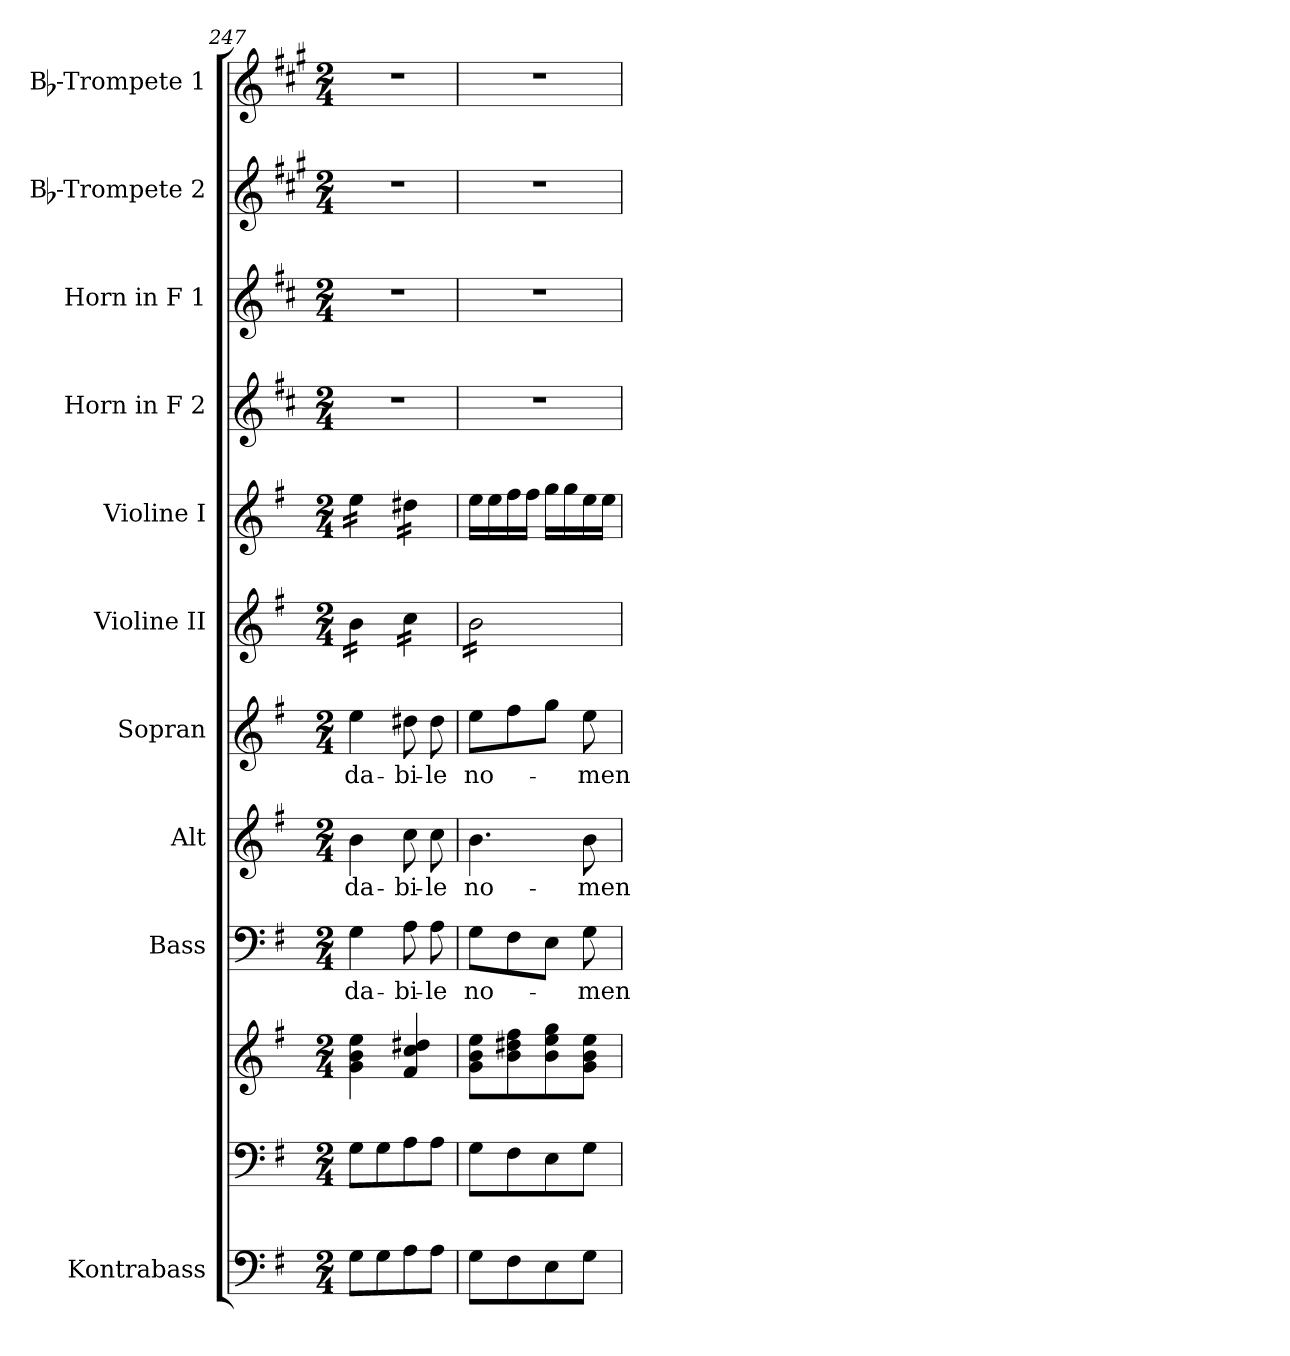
**kern	**kern	**kern	**kern	**text	**kern	**text	**kern	**text	**kern	**kern	**kern	**kern	**kern	**kern
*part11	*part10	*part10	*part9	*part9	*part8	*part8	*part7	*part7	*part6	*part5	*part4	*part3	*part2	*part1
*staff12	*staff11	*staff10	*staff9	*staff9	*staff8	*staff8	*staff7	*staff7	*staff6	*staff5	*staff4	*staff3	*staff2	*staff1
*I"Kontrabass	*	*	*I"Bass	*	*I"Alt	*	*I"Sopran	*	*I"Violine II	*I"Violine I	*I"Horn in F 2	*I"Horn in F 1	*I"Bb-Trompete 2	*I"Bb-Trompete 1
*I'Kb.	*	*	*I'B.	*	*I'A.	*	*I'S.	*	*I'Vl. II	*I'Vl. I	*	*	*I'Bb Trp. 2	*I'Bb Trp. 1
*clefF4	*clefF4	*clefG2	*clefF4	*	*clefG2	*	*clefG2	*	*clefG2	*clefG2	*clefG2	*clefG2	*clefG2	*clefG2
*ITrd7c12	*	*	*	*	*	*	*	*	*	*	*ITrd4c7	*ITrd4c7	*ITrd1c2	*ITrd1c2
*k[f#]	*k[f#]	*k[f#]	*k[f#]	*	*k[f#]	*	*k[f#]	*	*k[f#]	*k[f#]	*k[f#]	*k[f#]	*k[f#]	*k[f#]
*G:	*G:	*G:	*G:	*	*G:	*	*G:	*	*G:	*G:	*G:	*G:	*G:	*G:
*M2/4	*M2/4	*M2/4	*M2/4	*	*M2/4	*	*M2/4	*	*M2/4	*M2/4	*M2/4	*M2/4	*M2/4	*M2/4
=247	=247	=247	=247	=247	=247	=247	=247	=247	=247	=247	=247	=247	=247	=247
!	!	!	!	!LO:LY:b	!	!LO:LY:b	!	!LO:LY:b	!	!	!	!	!	!
*	*	*	*	*	*	*	*	*	*tremolo	*	*	*	*	*
*	*	*	*	*	*	*	*	*	*	*tremolo	*	*	*	*
8GG\L	8G\L	4g\ 4b\ 4ee\	4G\	-da-	4b\	-da-	4ee\	-da-	16b\LL	16ee\LL	2r	2r	2r	2r
.	.	.	.	.	.	.	.	.	16b\	16ee\	.	.	.	.
8GG\	8G\	.	.	.	.	.	.	.	16b\	16ee\	.	.	.	.
.	.	.	.	.	.	.	.	.	16b\JJ	16ee\JJ	.	.	.	.
!	!	!	!	!LO:LY:b	!	!LO:LY:b	!	!LO:LY:b	!	!	!	!	!	!
8AA\	8A\	4f#/ 4cc/ 4dd#X/	8A\	-bi-	8cc\	-bi-	8dd#X\	-bi-	16cc\LL	16dd#X\LL	.	.	.	.
.	.	.	.	.	.	.	.	.	16cc\	16dd#X\	.	.	.	.
!	!	!	!	!LO:LY:b	!	!LO:LY:b	!	!LO:LY:b	!	!	!	!	!	!
8AA\J	8A\J	.	8A\	-le	8cc\	-le	8dd#\	-le	16cc\	16dd#X\	.	.	.	.
.	.	.	.	.	.	.	.	.	16cc\JJ	16dd#X\JJ	.	.	.	.
*	*	*	*	*	*	*	*	*	*	*Xtremolo	*	*	*	*
=248	=248	=248	=248	=248	=248	=248	=248	=248	=248	=248	=248	=248	=248	=248
!	!	!	!	!LO:LY:b	!	!LO:LY:b	!	!LO:LY:b	!	!	!	!	!	!
8GG\L	8G\L	8g\ 8b\ 8ee\L	8G\L	no-	4.b\	no-	8ee\L	no-	16b\LL	16ee\LL	2r	2r	2r	2r
.	.	.	.	.	.	.	.	.	16b\	16ee\	.	.	.	.
8FF#\	8F#\	8b\ 8dd#X\ 8ff#\	8F#\	.	.	.	8ff#\	.	16b\	16ff#\	.	.	.	.
.	.	.	.	.	.	.	.	.	16b\	16ff#\JJ	.	.	.	.
8EE\	8E\	8b\ 8ee\ 8gg\	8E\J	.	.	.	8gg\J	.	16b\	16gg\LL	.	.	.	.
.	.	.	.	.	.	.	.	.	16b\	16gg\	.	.	.	.
!	!	!	!	!LO:LY:b	!	!LO:LY:b	!	!LO:LY:b	!	!	!	!	!	!
8GG\J	8G\J	8g\ 8b\ 8ee\J	8G\	-men	8b\	-men	8ee\	-men	16b\	16ee\	.	.	.	.
.	.	.	.	.	.	.	.	.	16b\JJ	16ee\JJ	.	.	.	.
*	*	*	*	*	*	*	*	*	*Xtremolo	*	*	*	*	*
=	=	=	=	=	=	=	=	=	=	=	=	=	=	=
*-	*-	*-	*-	*-	*-	*-	*-	*-	*-	*-	*-	*-	*-	*-
